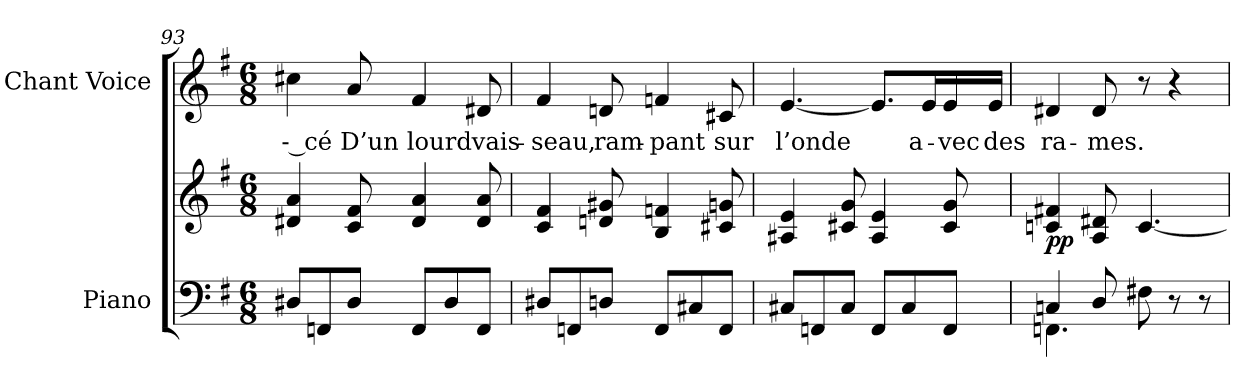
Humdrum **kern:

**kern	**kern	**dynam	**kern	**text
*part2	*part2	*part2	*part1	*part1
*staff3	*staff2	*staff2/3	*staff1	*staff1
*I"Piano	*	*	*I"Chant Voice	*
*I'Pno	*	*	*	*
*clefF4	*clefG2	*	*clefG2	*
*k[f#]	*k[f#]	*	*k[f#]	*
*M6/8	*M6/8	*	*M6/8	*
=93	=93	=93	=93	=93
8D#X/L	4d#X/ 4a/	.	4cc#X\	-- cé
8FFn/	.	.	.	.
8D#/J	8c/ 8f#/	.	8a/	D’un
8FF/L	4d#/ 4a/	.	4f#/	lourd
8D#/	.	.	.	.
8FF/J	8d#/ 8a/	.	8d#X/	vais-
=94	=94	=94	=94	=94
8D#X/L	4c/ 4f#/	.	4f#/	-seau,
8FFn/	.	.	.	.
8Dn/J	8dn/ 8g#X/	.	8dn/	ram-
8FF/L	4B/ 4fn/	.	4fn/	-pant
8C#X/	.	.	.	.
8FF/J	8c#X/ 8gn/	.	8c#X/	sur
=95	=95	=95	=95	=95
8C#X/L	4A#X/ 4e/	.	[4.e/	l’onde
8FFn/	.	.	.	.
8C#/J	8c#X/ 8g/	.	.	.
8FF/L	4A#/ 4e/	.	8.e/L]	.
8C#/	.	.	.	.
.	.	.	16e/L	a-
8FF/J	8c#/ 8g/	.	16e/	-vec
.	.	.	16e/JJ	des
=96	=96	=96	=96	=96
*^	*	*	*	*
!	!	!	!LO:DY:b	!	!
4Cn/	4.FFn\	4cn/ 4f#X/	pp	4d#X/	ra-
8D/	.	8A/ 8d#X/	.	8d#/	-mes.
8F#X\	4.ryy	[4.c/	.	8r	.
8r	.	.	.	4r	.
8r	.	.	.	.	.
*v	*v	*	*	*	*
=	=	=	=	=
*-	*-	*-	*-	*-
